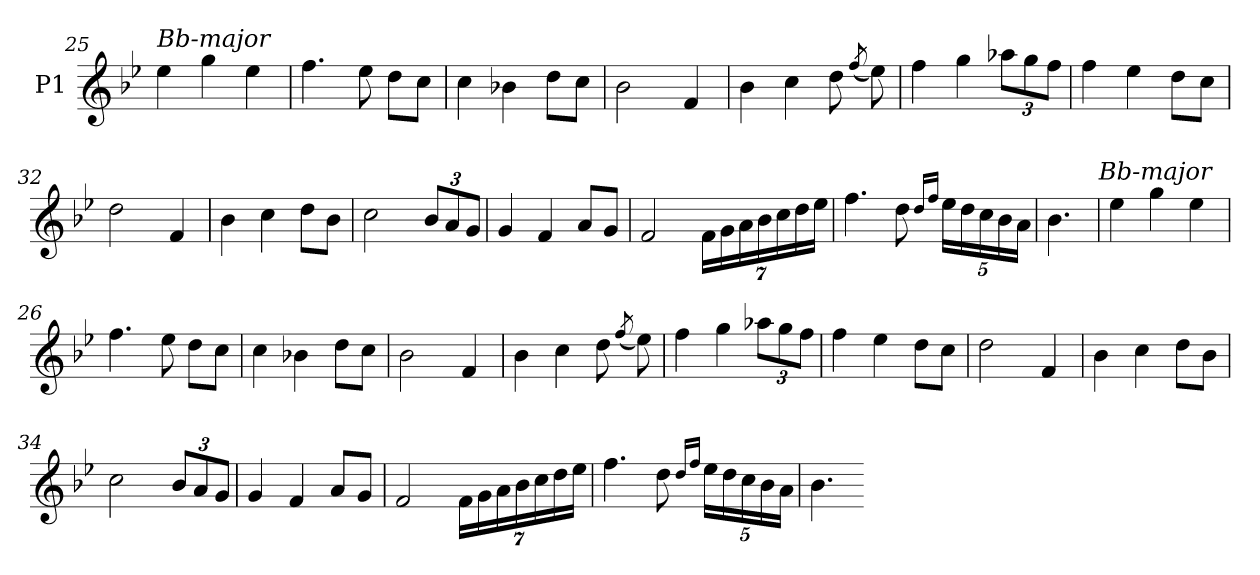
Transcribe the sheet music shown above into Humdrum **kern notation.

**kern
*part1
*staff1
*I"P1
*clefG2
*k[b-e-]
*B-:
=25
!LO:TX:a:i:t=Bb-major
4ee-
4gg
4ee-
=26
4.ff
8ee-
8ddL
8ccJ
=27
4cc
4b-X
8ddL
8ccJ
=28
2b-
4f
=29
4b-
4cc
8dd
(8qff/
8ee-)
=30
4ff
4gg
12aa-XL
12gg
12ffJ
=31
4ff
4ee-
8ddL
8ccJ
=32
2dd
4f
=33
4b-
4cc
8ddL
8b-J
=34
2cc
12b-L
12a
12gJ
=35
4g
4f
8aL
8gJ
=36
2f
28fLL
28g
28a
28b-
28cc
28dd
28ee-JJ
=37
4.ff
8dd
16qqdd/LL
16qqff/JJ
20ee-LL
20dd
20cc
20b-
20aJJ
=38
4.b-
!LO:TX:a:i:t=Bb-major
=25
4ee-
4gg
4ee-
=26
4.ff
8ee-
8ddL
8ccJ
=27
4cc
4b-X
8ddL
8ccJ
=28
2b-
4f
=29
4b-
4cc
8dd
(8qff/
8ee-)
=30
4ff
4gg
12aa-XL
12gg
12ffJ
=31
4ff
4ee-
8ddL
8ccJ
=32
2dd
4f
=33
4b-
4cc
8ddL
8b-J
=34
2cc
12b-L
12a
12gJ
=35
4g
4f
8aL
8gJ
=36
2f
28fLL
28g
28a
28b-
28cc
28dd
28ee-JJ
=37
4.ff
8dd
16qqdd/LL
16qqff/JJ
20ee-LL
20dd
20cc
20b-
20aJJ
=38
4.b-
=-
*-
